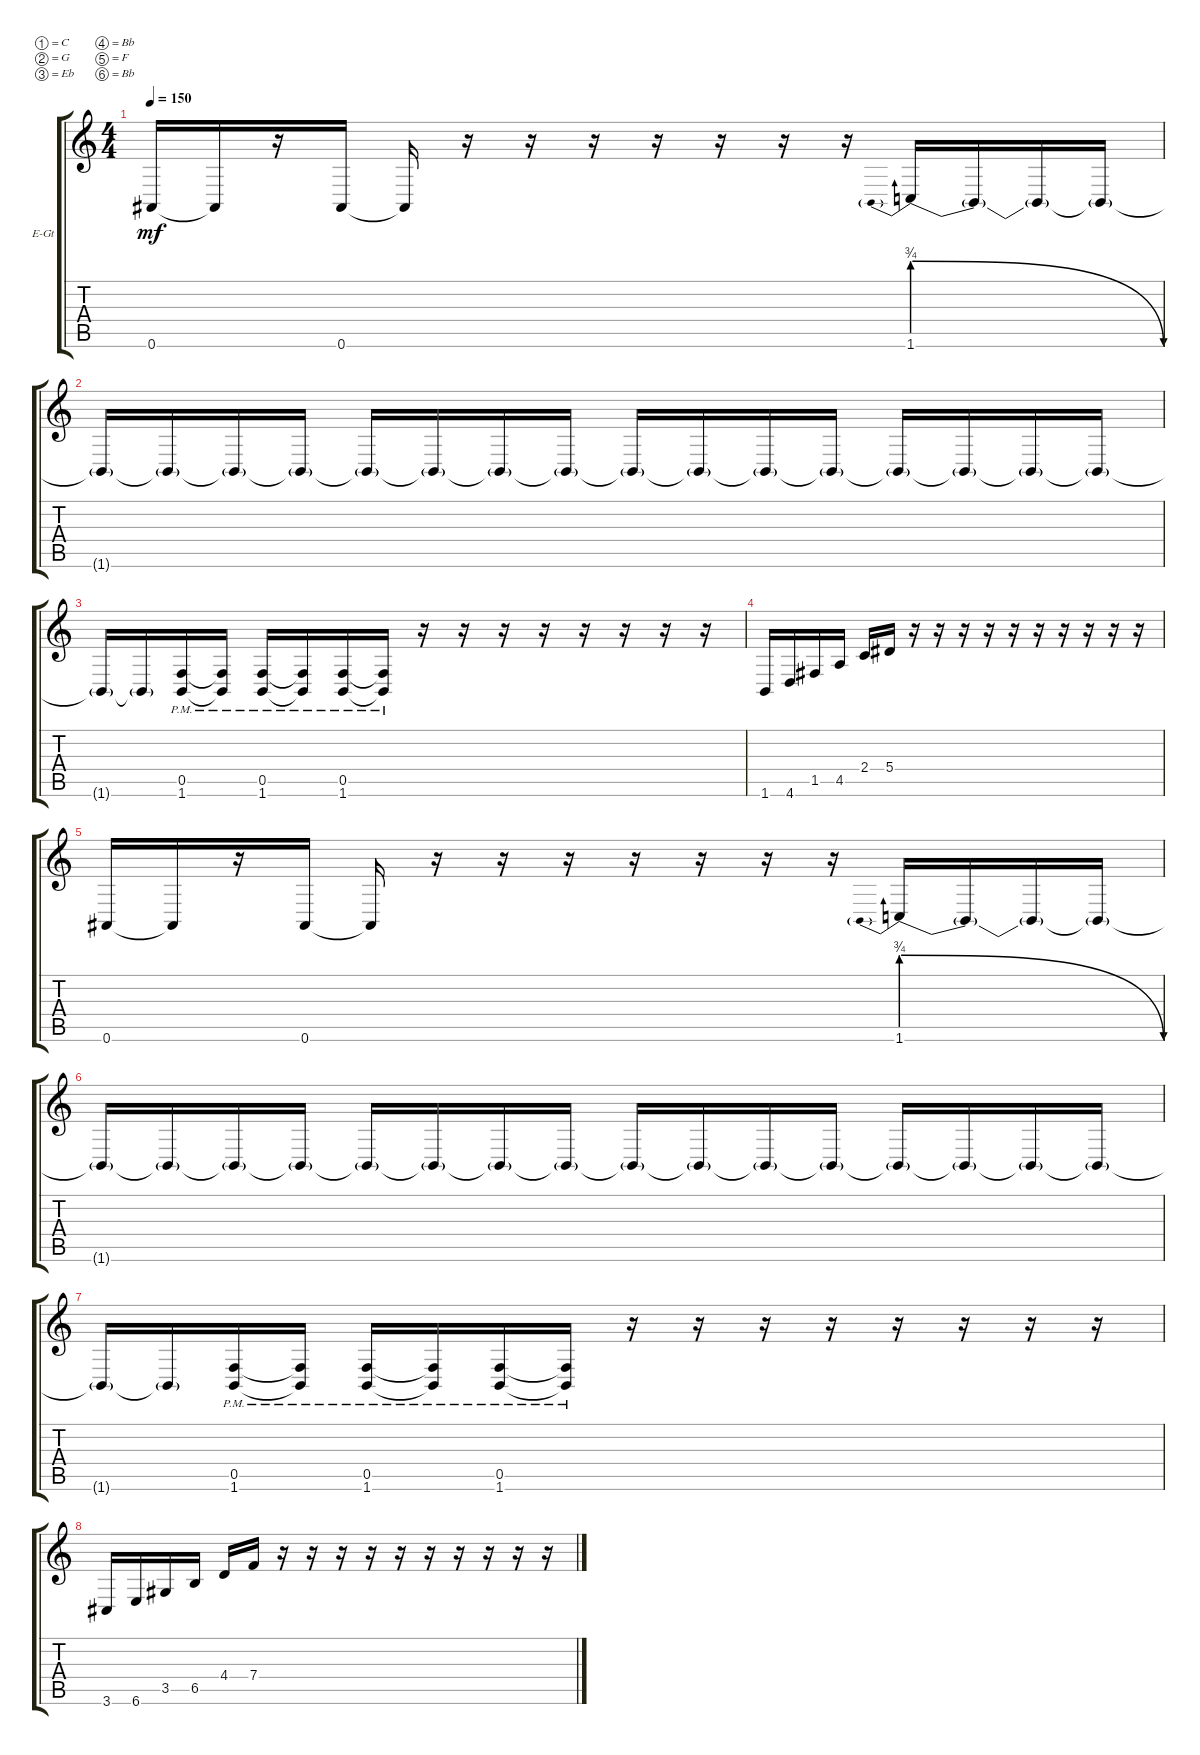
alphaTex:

\defaultSystemsLayout 4
\bracketExtendMode groupsimilarinstruments
\firstSystemTrackNameOrientation horizontal
\otherSystemsTrackNameOrientation horizontal
\track ("Electric Guitar" "E-Gt") {instrument distortionguitar}
\staff {score tabs}
\tuning (C4 G3 Eb3 Bb2 F2 Bb1)
\ts (4 4)
\tempo 150
\clef g2
\ks c
0.6.16{dy mf instrument distortionguitar} 0.6{t}.16 r.16 0.6.16 0.6{t}.16 r.16 r.16 r.16 r.16 r.16 r.16 r.16 1.6{be (prebendrelease 0 3 59.4 0)}.16 1.6{t}.16 1.6{t}.16 1.6{t}.16 |
1.6{t}.16 1.6{t}.16 1.6{t}.16 1.6{t}.16 1.6{t}.16 1.6{t}.16 1.6{t}.16 1.6{t}.16 1.6{t}.16 1.6{t}.16 1.6{t}.16 1.6{t}.16 1.6{t}.16 1.6{t}.16 1.6{t}.16 1.6{t}.16 |
1.6{t}.16 1.6{t}.16 (1.6{pm} 0.5{pm}).16 (1.6{pm t} 0.5{pm t}).16 (1.6{pm} 0.5{pm}).16 (1.6{pm t} 0.5{pm t}).16 (1.6{pm} 0.5{pm}).16 (0.5{pm t} 1.6{pm t}).16 r.16 r.16 r.16 r.16 r.16 r.16 r.16 r.16 |
1.6.16 4.6.16 1.5.16 4.5.16 2.4.16 5.4.16 r.16 r.16 r.16 r.16 r.16 r.16 r.16 r.16 r.16 r.16 |
0.6.16 0.6{t}.16 r.16 0.6.16 0.6{t}.16 r.16 r.16 r.16 r.16 r.16 r.16 r.16 1.6{be (prebendrelease 0 3 59.4 0)}.16 1.6{t}.16 1.6{t}.16 1.6{t}.16 |
1.6{t}.16 1.6{t}.16 1.6{t}.16 1.6{t}.16 1.6{t}.16 1.6{t}.16 1.6{t}.16 1.6{t}.16 1.6{t}.16 1.6{t}.16 1.6{t}.16 1.6{t}.16 1.6{t}.16 1.6{t}.16 1.6{t}.16 1.6{t}.16 |
1.6{t}.16 1.6{t}.16 (1.6{pm} 0.5{pm}).16 (1.6{pm t} 0.5{pm t}).16 (1.6{pm} 0.5{pm}).16 (1.6{pm t} 0.5{pm t}).16 (1.6{pm} 0.5{pm}).16 (0.5{pm t} 1.6{pm t}).16 r.16 r.16 r.16 r.16 r.16 r.16 r.16 r.16 |
3.6.16 6.6.16 3.5.16 6.5.16 4.4.16 7.4.16 r.16 r.16 r.16 r.16 r.16 r.16 r.16 r.16 r.16 r.16
